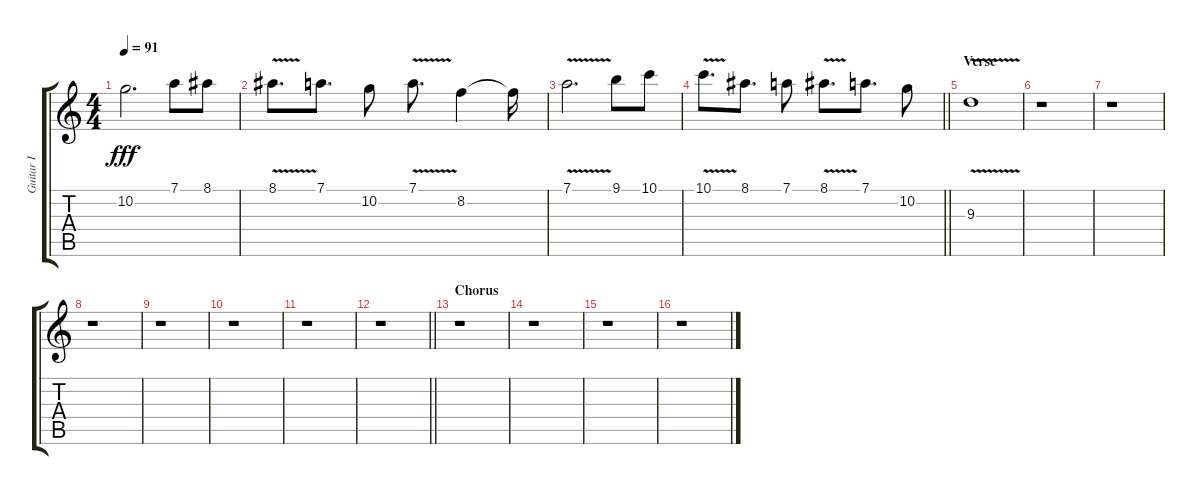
\track ("Guitar I" "Guitar I") {instrument overdrivenguitar}
\staff {score tabs}
\tuning (D4 A3 F3 C3 G2 D2) {hide}
\ts (4 4)
\tempo 91
\clef g2
\ks c
10.2.2{d dy fff} 7.1.8 8.1.8 |
8.1{v}.8{d} 7.1.8{d} 10.2.8 7.1{v}.8{d} 8.2.4 8.2{t}.16 |
7.1{v}.2{d} 9.1.8 10.1.8 |
\barLineRight lightlight
10.1{v}.8{d} 8.1.8{d} 7.1.8 8.1{v}.8{d} 7.1.8{d} 10.2.8 |
\section ("" "Verse")
9.3{v}.1 |
r.1 |
r.1 |
r.1 |
r.1 |
r.1 |
r.1 |
\barLineRight lightlight
r.1 |
\section ("" "Chorus")
r.1 |
r.1 |
r.1 |
r.1
